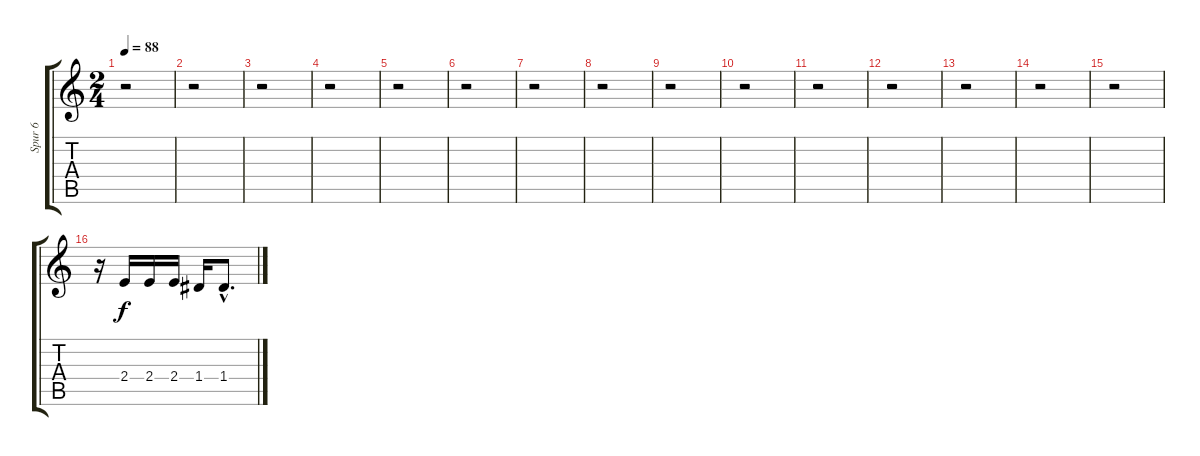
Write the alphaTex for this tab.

\track ("Spur 6" "Spur 6") {instrument distortionguitar}
\staff {score tabs}
\tuning (E4 B3 G3 D3 A2 E2) {hide}
\ts (2 4)
\tempo 88
\clef g2
\ks c
r.2{dy f} |
r.2 |
r.2 |
r.2 |
r.2 |
r.2 |
r.2 |
r.2 |
r.2 |
r.2 |
r.2 |
r.2 |
r.2 |
r.2 |
r.2 |
r.16 2.4.16 2.4.16 2.4.16 1.4.16 1.4{hac}.8{d}
